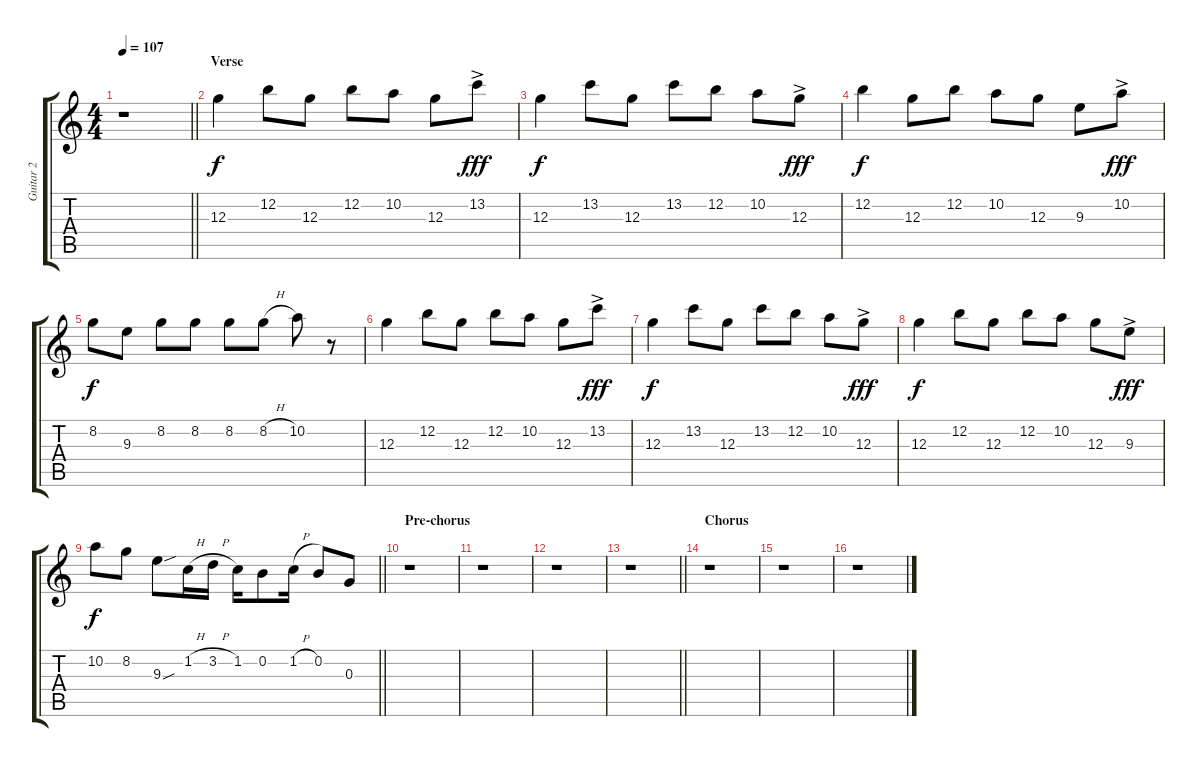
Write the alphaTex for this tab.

\track ("Guitar 2" "Guitar 2") {instrument distortionguitar}
\staff {score tabs}
\tuning (E4 B3 G3 D3 A2 E2) {hide}
\ts (4 4)
\tempo 107
\clef g2
\barLineRight lightlight
\ks c
r.1{dy f} |
\section ("" "Verse")
12.3.4{volume 10} 12.2.8 12.3.8 12.2.8 10.2.8 12.3.8 13.2{ac}.8{dy fff} |
12.3.4{dy f} 13.2.8 12.3.8 13.2.8 12.2.8 10.2.8 12.3{ac}.8{dy fff} |
12.2.4{dy f} 12.3.8 12.2.8 10.2.8 12.3.8 9.3.8 10.2{ac}.8{dy fff} |
8.2.8{dy f} 9.3.8 8.2.8 8.2.8 8.2.8 8.2{h}.8 10.2.8 r.8 |
12.3.4 12.2.8 12.3.8 12.2.8 10.2.8 12.3.8 13.2{ac}.8{dy fff} |
12.3.4{dy f} 13.2.8 12.3.8 13.2.8 12.2.8 10.2.8 12.3{ac}.8{dy fff} |
12.3.4{dy f} 12.2.8 12.3.8 12.2.8 10.2.8 12.3.8 9.3{ac}.8{dy fff} |
\barLineRight lightlight
10.2.8{dy f} 8.2.8 9.3{sou}.8 1.2{h}.16 3.2{h}.16 1.2.16 0.2.8 1.2{h}.16 0.2.8 0.3.8 |
\section ("" "Pre-chorus")
r.1 |
r.1 |
r.1 |
\barLineRight lightlight
r.1 |
\section ("" "Chorus")
r.1 |
r.1 |
r.1
